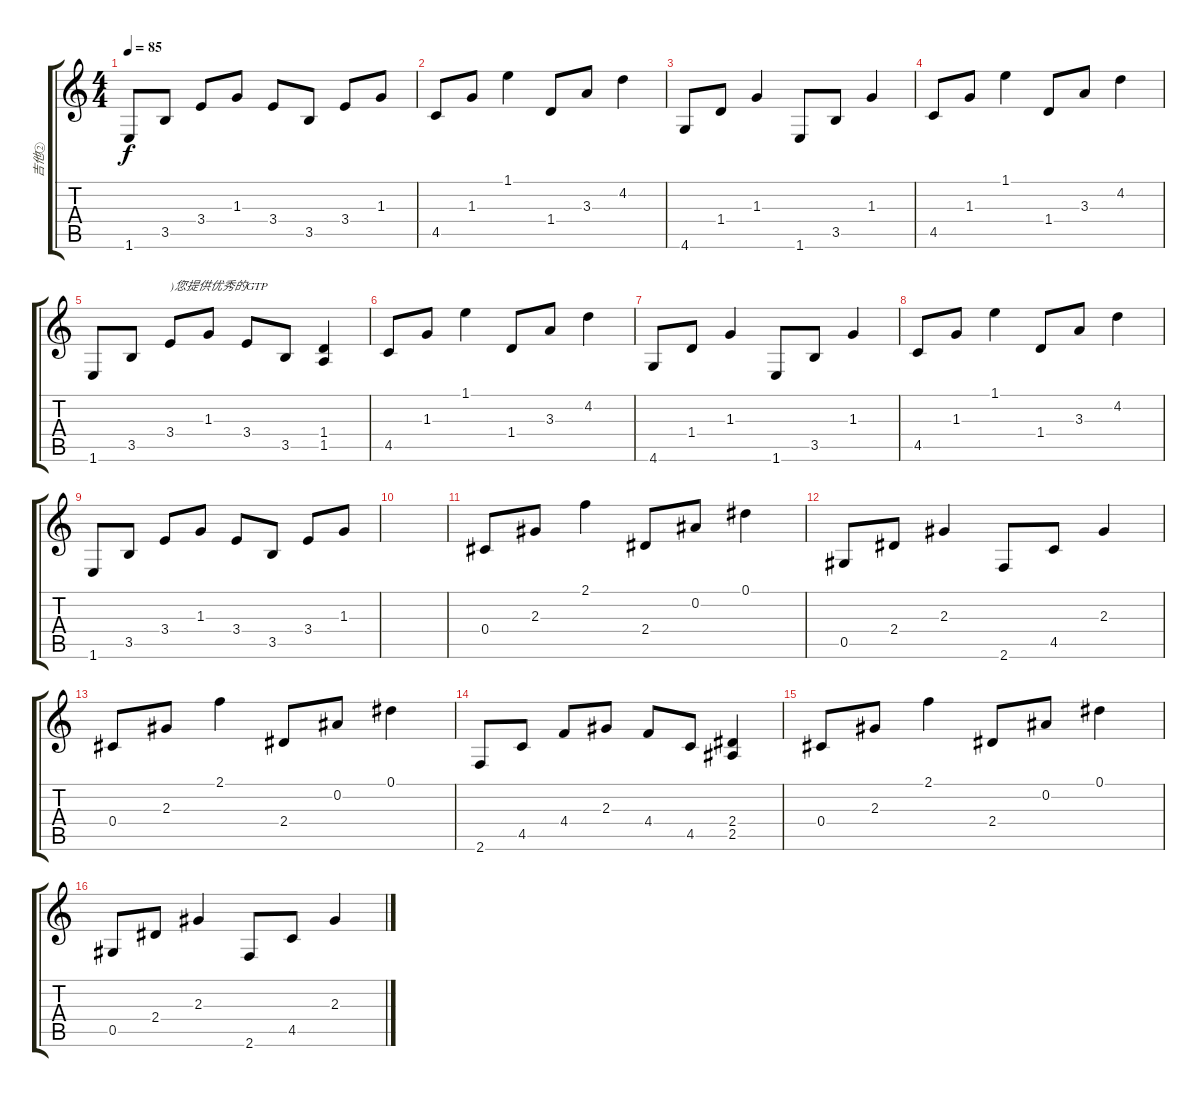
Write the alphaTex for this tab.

\track ("吉他②" "吉他②") {instrument acousticguitarnylon}
\staff {score tabs}
\tuning (Eb4 Bb3 Gb3 Db3 Ab2 Eb2) {hide}
\ts (4 4)
\tempo 85
\clef g2
\ks c
1.6.8{dy f} 3.5.8 3.4.8 1.3.8 3.4.8 3.5.8 3.4.8 1.3.8 |
4.5.8 1.3.8 1.1.4 1.4.8 3.3.8 4.2.4 |
4.6.8 1.4.8 1.3.4 1.6.8 3.5.8 1.3.4 |
4.5.8 1.3.8 1.1.4 1.4.8 3.3.8 4.2.4 |
1.6.8 3.5.8 3.4.8{txt ")您提供优秀的GTP"} 1.3.8 3.4.8 3.5.8 (1.4 1.5).4 |
4.5.8 1.3.8 1.1.4 1.4.8 3.3.8 4.2.4 |
4.6.8 1.4.8 1.3.4 1.6.8 3.5.8 1.3.4 |
4.5.8 1.3.8 1.1.4 1.4.8 3.3.8 4.2.4 |
1.6.8 3.5.8 3.4.8 1.3.8 3.4.8 3.5.8 3.4.8 1.3.8 |
|
0.4.8 2.3.8 2.1.4 2.4.8 0.2.8 0.1.4 |
0.5.8 2.4.8 2.3.4 2.6.8 4.5.8 2.3.4 |
0.4.8 2.3.8 2.1.4 2.4.8 0.2.8 0.1.4 |
2.6.8 4.5.8 4.4.8 2.3.8 4.4.8 4.5.8 (2.4 2.5).4 |
0.4.8 2.3.8 2.1.4 2.4.8 0.2.8 0.1.4 |
0.5.8 2.4.8 2.3.4 2.6.8 4.5.8 2.3.4
